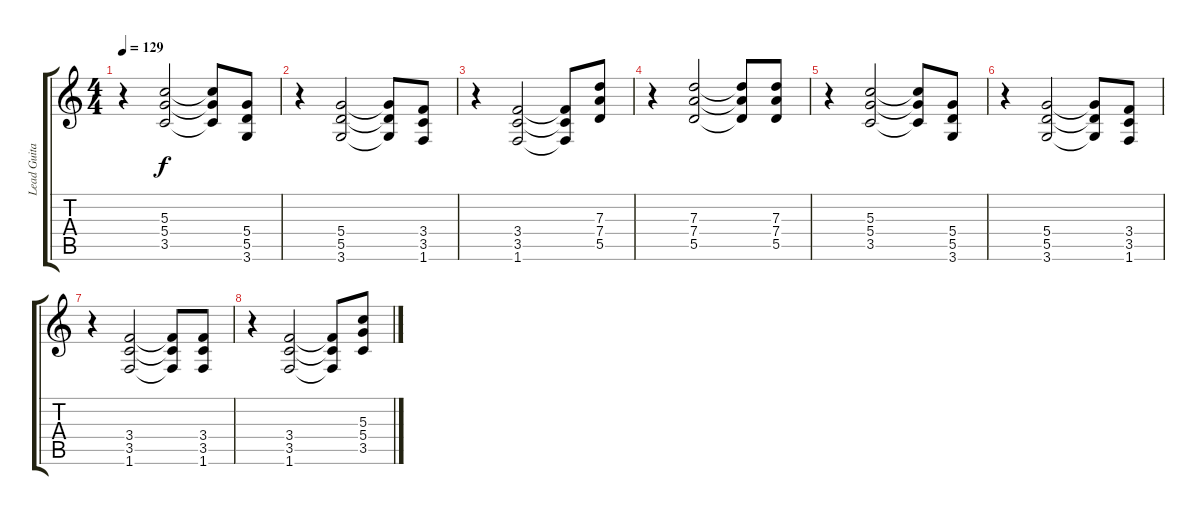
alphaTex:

\track ("Lead Guitar" "Lead Guita") {instrument distortionguitar}
\staff {score tabs}
\tuning (E4 B3 G3 D3 A2 E2) {hide}
\ts (4 4)
\tempo 129
\clef g2
\ks c
r.4{dy f} (5.3 5.4 3.5).2 (5.3{t} 5.4{t} 3.5{t}).8 (5.4 5.5 3.6).8 |
r.4 (5.4 5.5 3.6).2 (5.4{t} 5.5{t} 3.6{t}).8 (3.4 3.5 1.6).8 |
r.4 (3.4 3.5 1.6).2 (3.4{t} 3.5{t} 1.6{t}).8 (7.3 7.4 5.5).8 |
r.4 (7.3 7.4 5.5).2 (7.3{t} 7.4{t} 5.5{t}).8 (7.3 7.4 5.5).8 |
r.4 (5.3 5.4 3.5).2 (5.3{t} 5.4{t} 3.5{t}).8 (5.4 5.5 3.6).8 |
r.4 (5.4 5.5 3.6).2 (5.4{t} 5.5{t} 3.6{t}).8 (3.4 3.5 1.6).8 |
r.4 (3.4 3.5 1.6).2 (3.4{t} 3.5{t} 1.6{t}).8 (3.4 3.5 1.6).8 |
r.4 (3.4 3.5 1.6).2 (3.4{t} 3.5{t} 1.6{t}).8 (5.3 5.4 3.5).8
